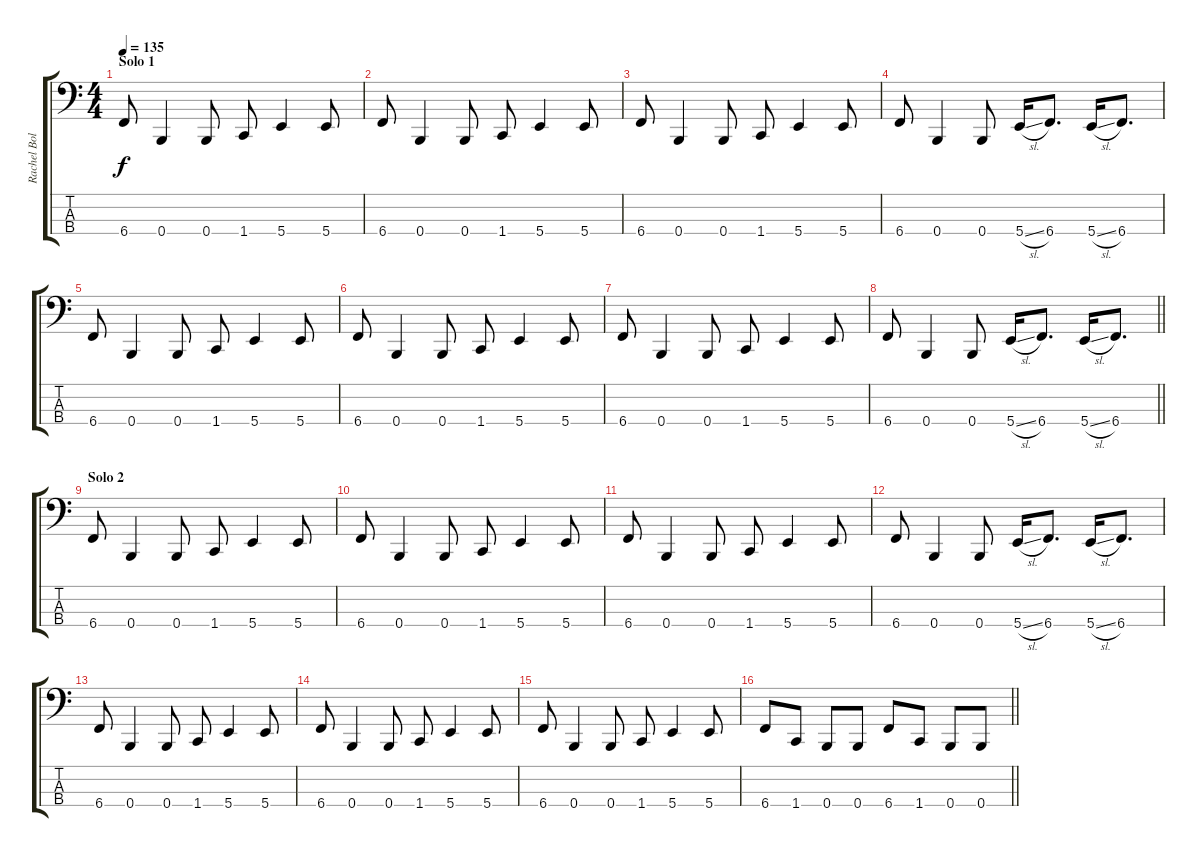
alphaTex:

\track ("Rachel Bolan" "Rachel Bol") {instrument electricbasspick}
\staff {score tabs}
\tuning (D2 A1 E1 B0) {hide}
\ts (4 4)
\section ("" "Solo 1")
\tempo 135
\clef f4
\ks c
6.4.8{dy f} 0.4.4 0.4.8 1.4.8 5.4.4 5.4.8 |
6.4.8 0.4.4 0.4.8 1.4.8 5.4.4 5.4.8 |
6.4.8 0.4.4 0.4.8 1.4.8 5.4.4 5.4.8 |
6.4.8 0.4.4 0.4.8 5.4{sl}.16 6.4.8{d} 5.4{sl}.16 6.4.8{d} |
6.4.8 0.4.4 0.4.8 1.4.8 5.4.4 5.4.8 |
6.4.8 0.4.4 0.4.8 1.4.8 5.4.4 5.4.8 |
6.4.8 0.4.4 0.4.8 1.4.8 5.4.4 5.4.8 |
\barLineRight lightlight
6.4.8 0.4.4 0.4.8 5.4{sl}.16 6.4.8{d} 5.4{sl}.16 6.4.8{d} |
\section ("" "Solo 2")
6.4.8 0.4.4 0.4.8 1.4.8 5.4.4 5.4.8 |
6.4.8 0.4.4 0.4.8 1.4.8 5.4.4 5.4.8 |
6.4.8 0.4.4 0.4.8 1.4.8 5.4.4 5.4.8 |
6.4.8 0.4.4 0.4.8 5.4{sl}.16 6.4.8{d} 5.4{sl}.16 6.4.8{d} |
6.4.8 0.4.4 0.4.8 1.4.8 5.4.4 5.4.8 |
6.4.8 0.4.4 0.4.8 1.4.8 5.4.4 5.4.8 |
6.4.8 0.4.4 0.4.8 1.4.8 5.4.4 5.4.8 |
\barLineRight lightlight
6.4.8 1.4.8 0.4.8 0.4.8 6.4.8 1.4.8 0.4.8 0.4.8
